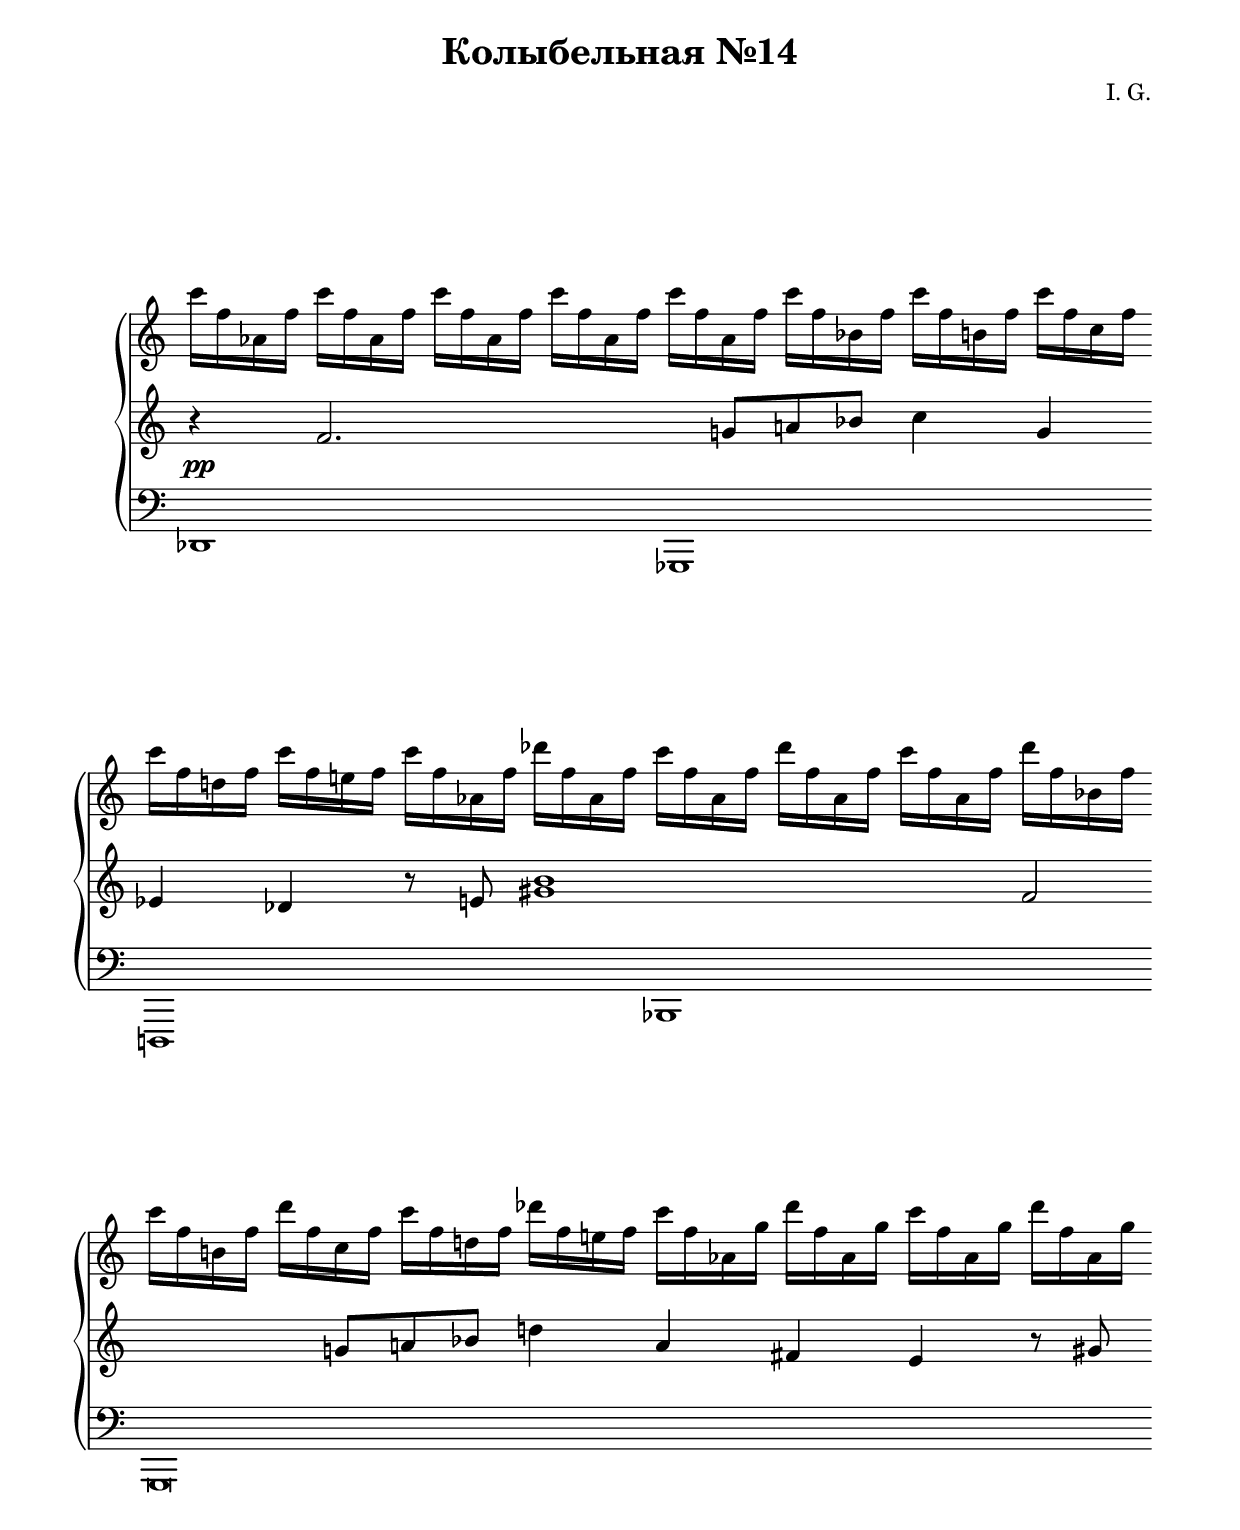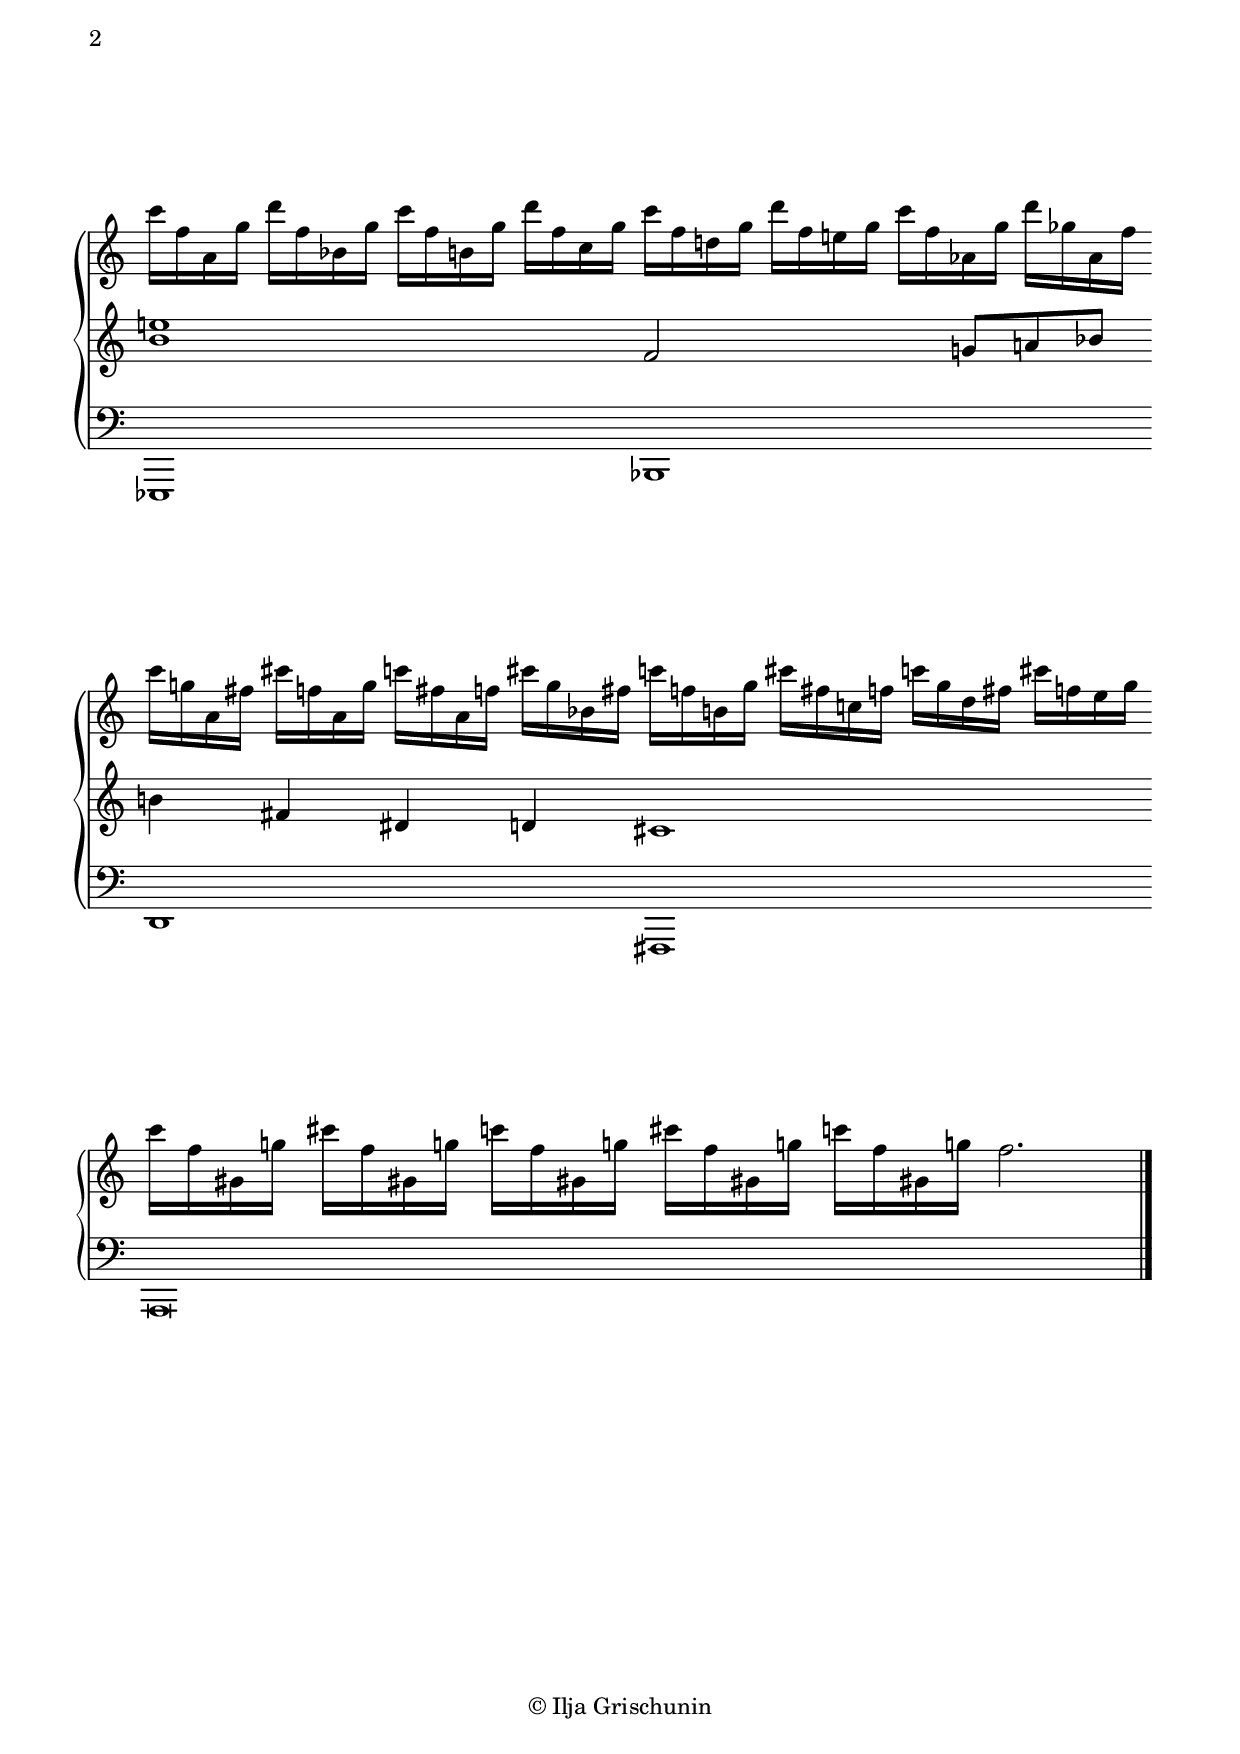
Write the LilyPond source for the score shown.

\version "2.19.15"

\language "deutsch"

\header {
  title = "Колыбельная №14"
  %meter = "Allegro"
  composer = "I. G."
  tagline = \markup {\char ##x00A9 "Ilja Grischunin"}
}

\paper {
  #(set-paper-size "a4")
  top-system-spacing.basic-distance = #30
  top-markup-spacing.basic-distance = #10
  markup-system-spacing.basic-distance = #40
  system-system-spacing.basic-distance = #35
  %score-system-spacing.basic-distance = #40
  %score-markup-spacing.basic-distance = #25
  last-bottom-spacing.basic-distance = #30
  left-margin = 15
  right-margin = 15
}

\layout {
  indent = 7
  \context {
    \Score
    \remove "Bar_number_engraver"
    %\override StaffGrouper.staff-staff-spacing.padding = #0
    %\override StaffGrouper.staff-staff-spacing.basic-distance = #1
    \remove "Timing_translator"
    \remove "Default_bar_line_engraver"
  }\context {
    \Staff
    \consists "Timing_translator"
    \consists "Default_bar_line_engraver"
  }
}

\version "2.19.15"

\language "deutsch"

lhBr = \markup {
  \path #0.1 #'((moveto 0 0)(rlineto -1 0)(rlineto 0 -2.5))
}
rhBr = \markup {
  \path #0.1 #'((moveto 0 0)(rlineto 1 0)(rlineto 0 2.25))
}
rhMark = \markup {
  \override #'(font-encoding . latin1) \italic "RH"
}
lhMark = \markup {
  \override #'(font-encoding . latin1) \italic "LH"
}
fakeBassClef = {
  \set Staff.clefGlyph = #"clefs.F"
  \set Staff.clefPosition = #2
  \set Staff.middleCPosition = #-6
}
fakeBassClefShift = {
  % Change default prefatory item order so that clef is printed after barline
  \override Score.BreakAlignment.break-align-orders =
  #(make-vector 3 '(span-bar
                    breathing-sign
                    staff-bar
                    clef
                    key
                    time-signature))
  \set Staff.clefGlyph = #"clefs.F"
  \set Staff.clefPosition = #-10
  \set Staff.middleCPosition = #-8
}
%%%%%%%%%%% RH %%%%%%%%%%%%
viezehnteRH = \relative {
  \clef treble
  \time 10/4
  %\key c \major
  \override Staff.BarLine.stencil = ##f
  \override Score.SpanBar.stencil = ##f
  \override Staff.TimeSignature.stencil = ##f
  \repeat unfold 5 {c'''16 f, as, f'}
  c' f, b, f'
  c' f, h, f'
  c' f, c f
  \bar ""
  \break
  c' f, d! f
  c' f, e! f
  %%%%%%%%%%%%%
  c'16 f, as, f'
  des'16 f, as, f'
  c'16 f, as, f'
  des'16 f, as, f'
  c'16 f, as, f'
  des' f, b, f'
  \bar ""
  \break
  c' f, h, f'
  des' f, c f
  c' f, d! f
  des'! f, e! f
  %\bar ""
  %\break
  %%%%%%%%%%%%%
  c'16 f, as, g'
  \tweak Accidental.stencil ##f
  des'16 f, as, g'
  c16 f, as, g'
  des'16 f, as, g'
  \bar ""
  \break
  c16 f, as, g'
  des' f, b, g'
  c f, h, g'
  des' f, c g'
  c f, d! g
  des' f, e! g
  %\bar ""
  %\break
  %%%%%%%%%%%%%
  c16 f, as, g'
  \tweak Accidental.stencil ##f
  des'16 ges, as, f'
  \bar ""
  \break
  c'16 g as, fis'
  cis'16 f, as, g'
  c16 fis, as, f'
  cis' g b, fis'
  c'! f,! h, g'
  cis fis, c! f
  c' g d fis
  cis' f, e g
  %%%%%%%%%%%%%
  \time 4/2
  c16 f, gis, g'!
  cis16 f, gis,! g'!
  c16 f, gis,! g'!
  cis16 f, gis,! g'!
  c16 f, gis,! g'!
  f2.
  \revert Staff.BarLine.stencil
  \revert Score.SpanBar.stencil
  \bar "|."
}

%%%%%%%% DYNAMIC %%%%%%%%%%
dynamicVierzehn = {
  \override Hairpin.to-barline = ##f
  \override Staff.BarLine.stencil = ##f
  \override Score.SpanBar.stencil = ##f
  s1\pp
}
%%%%%%%%%%% LH %%%%%%%%%%%%
viezehnteLH = \relative {
  \clef treble
  \time 4/4
  %\key c \major
  %\time 12/16
  %\override Fingering.staff-padding = #'()
  \override Staff.BarLine.stencil = ##f
  \override Score.SpanBar.stencil = ##f
  \override Staff.TimeSignature.stencil = ##f
  r4 f'2. s8 g! a! b c4 g
  \time 7/4
  es des r8 e <gis h>1
  \time 6/4
  \tweak duration-log #1 f4
  \bar ""
  \break
  s
  s8 g![ a! b] d!4
  %\bar ""
  %\break
  a
  \time 7/4
  fis e r8 gis
  \bar ""
  \break
  <h e!>1
  \time 6/4
  f2
  %\bar ""
  %\break
  s8 g![ a! b]
  \bar ""
  \break
  h4 fis dis d cis1
}

viezehnteBass = \relative {
  \clef bass
  \time 4/2
  \override Staff.BarLine.stencil = ##f
  \override Score.SpanBar.stencil = ##f
  \override Staff.TimeSignature.stencil = ##f
  %\ottava #-1
  %\set Staff.ottavation = #"8"
  des,1 ges, d! b' g\breve
  %\bar ""
  %\break
  es1
  %\tweak Stem.stencil ##f
  %\tweak duration-log #0
  b'
  %\bar ""
  %\break
  %s
  d1 fis, a\breve
  \revert Staff.BarLine.stencil
  \bar "|."
}


\score {
  \new PianoStaff
  \with {
    %\override StaffGrouper.staff-staff-spacing.basic-distance = #20
  }
  <<
    \new Staff = "RH" \viezehnteRH
    \new Staff = "LH" \viezehnteLH
    \new Dynamics = "Dynamics_pf" \dynamicVierzehn
    \new Staff = "B" \viezehnteBass
  >>
}